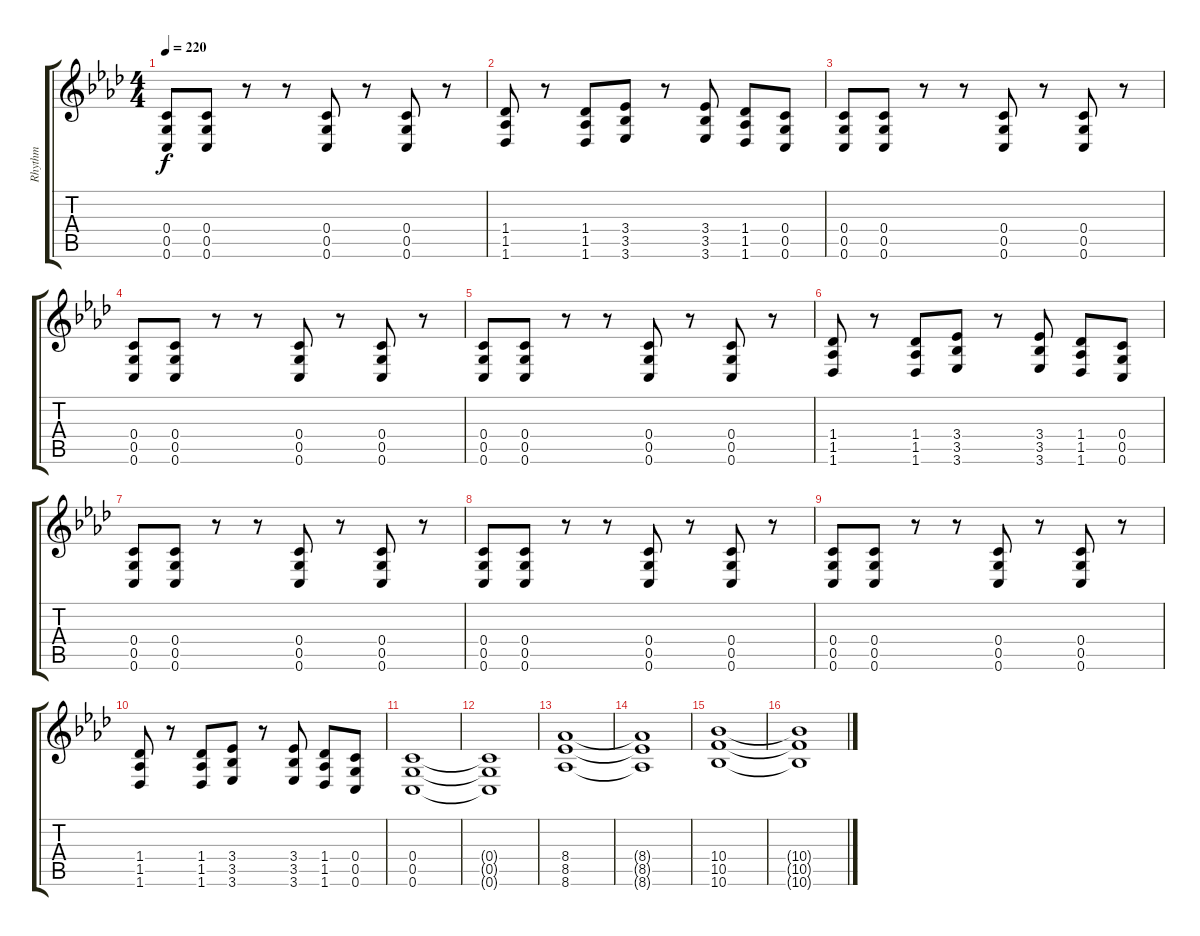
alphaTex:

\track ("Rhythm" "Rhythm") {instrument distortionguitar}
\staff {score tabs}
\tuning (D4 A3 F3 C3 G2 C2) {hide}
\ts (4 4)
\tempo 220
\clef g2
\ks fminor
(0.4 0.5 0.6).8{dy f} (0.4 0.5 0.6).8 r.8 r.8 (0.4 0.5 0.6).8 r.8 (0.4 0.5 0.6).8 r.8 |
(1.4 1.5 1.6).8 r.8 (1.4 1.5 1.6).8 (3.4 3.5 3.6).8 r.8 (3.4 3.5 3.6).8 (1.4 1.5 1.6).8 (0.4 0.5 0.6).8 |
(0.4 0.5 0.6).8 (0.4 0.5 0.6).8 r.8 r.8 (0.4 0.5 0.6).8 r.8 (0.4 0.5 0.6).8 r.8 |
(0.4 0.5 0.6).8 (0.4 0.5 0.6).8 r.8 r.8 (0.4 0.5 0.6).8 r.8 (0.4 0.5 0.6).8 r.8 |
(0.4 0.5 0.6).8 (0.4 0.5 0.6).8 r.8 r.8 (0.4 0.5 0.6).8 r.8 (0.4 0.5 0.6).8 r.8 |
(1.4 1.5 1.6).8 r.8 (1.4 1.5 1.6).8 (3.4 3.5 3.6).8 r.8 (3.4 3.5 3.6).8 (1.4 1.5 1.6).8 (0.4 0.5 0.6).8 |
(0.4 0.5 0.6).8 (0.4 0.5 0.6).8 r.8 r.8 (0.4 0.5 0.6).8 r.8 (0.4 0.5 0.6).8 r.8 |
(0.4 0.5 0.6).8 (0.4 0.5 0.6).8 r.8 r.8 (0.4 0.5 0.6).8 r.8 (0.4 0.5 0.6).8 r.8 |
(0.4 0.5 0.6).8 (0.4 0.5 0.6).8 r.8 r.8 (0.4 0.5 0.6).8 r.8 (0.4 0.5 0.6).8 r.8 |
(1.4 1.5 1.6).8 r.8 (1.4 1.5 1.6).8 (3.4 3.5 3.6).8 r.8 (3.4 3.5 3.6).8 (1.4 1.5 1.6).8 (0.4 0.5 0.6).8 |
(0.4 0.5 0.6).1 |
(0.4{t} 0.5{t} 0.6{t}).1 |
(8.4 8.5 8.6).1 |
(8.4{t} 8.5{t} 8.6{t}).1 |
(10.4 10.5 10.6).1 |
(10.4{t} 10.5{t} 10.6{t}).1
